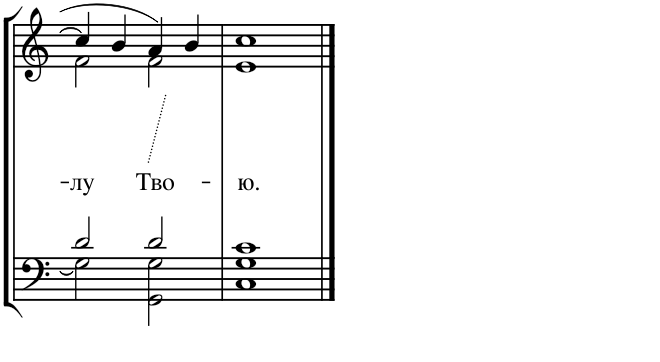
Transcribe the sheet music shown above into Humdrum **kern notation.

**kern	**kern	**text
*part1	*part1	*part1
*staff2	*staff1	*staff1
*I"Piano	*	*
*I'Pno.	*	*
!!LO:PB:g=z
*clefF4	*clefG2	*
*k[]	*k[]	*
*M4/4	*M4/4	*
=25	=25	=25
*^	*^	*
!	!	!	!	!LO:LY:b
2d/	2G\]	4cc/]	2f\	-лу
.	.	4b/	.	.
!	!	!	!	!LO:LY:b
2d/	2GG\ 2G\	4a/	2f\	Тво-
.	.	4b/	.	.
=26	=26	=26	=26	=26
!	!	!	!	!LO:LY:b
1c	1C 1G	1cc	1e	-ю.
*v	*v	*	*	*
*	*v	*v	*
==	==	==
*-	*-	*-
